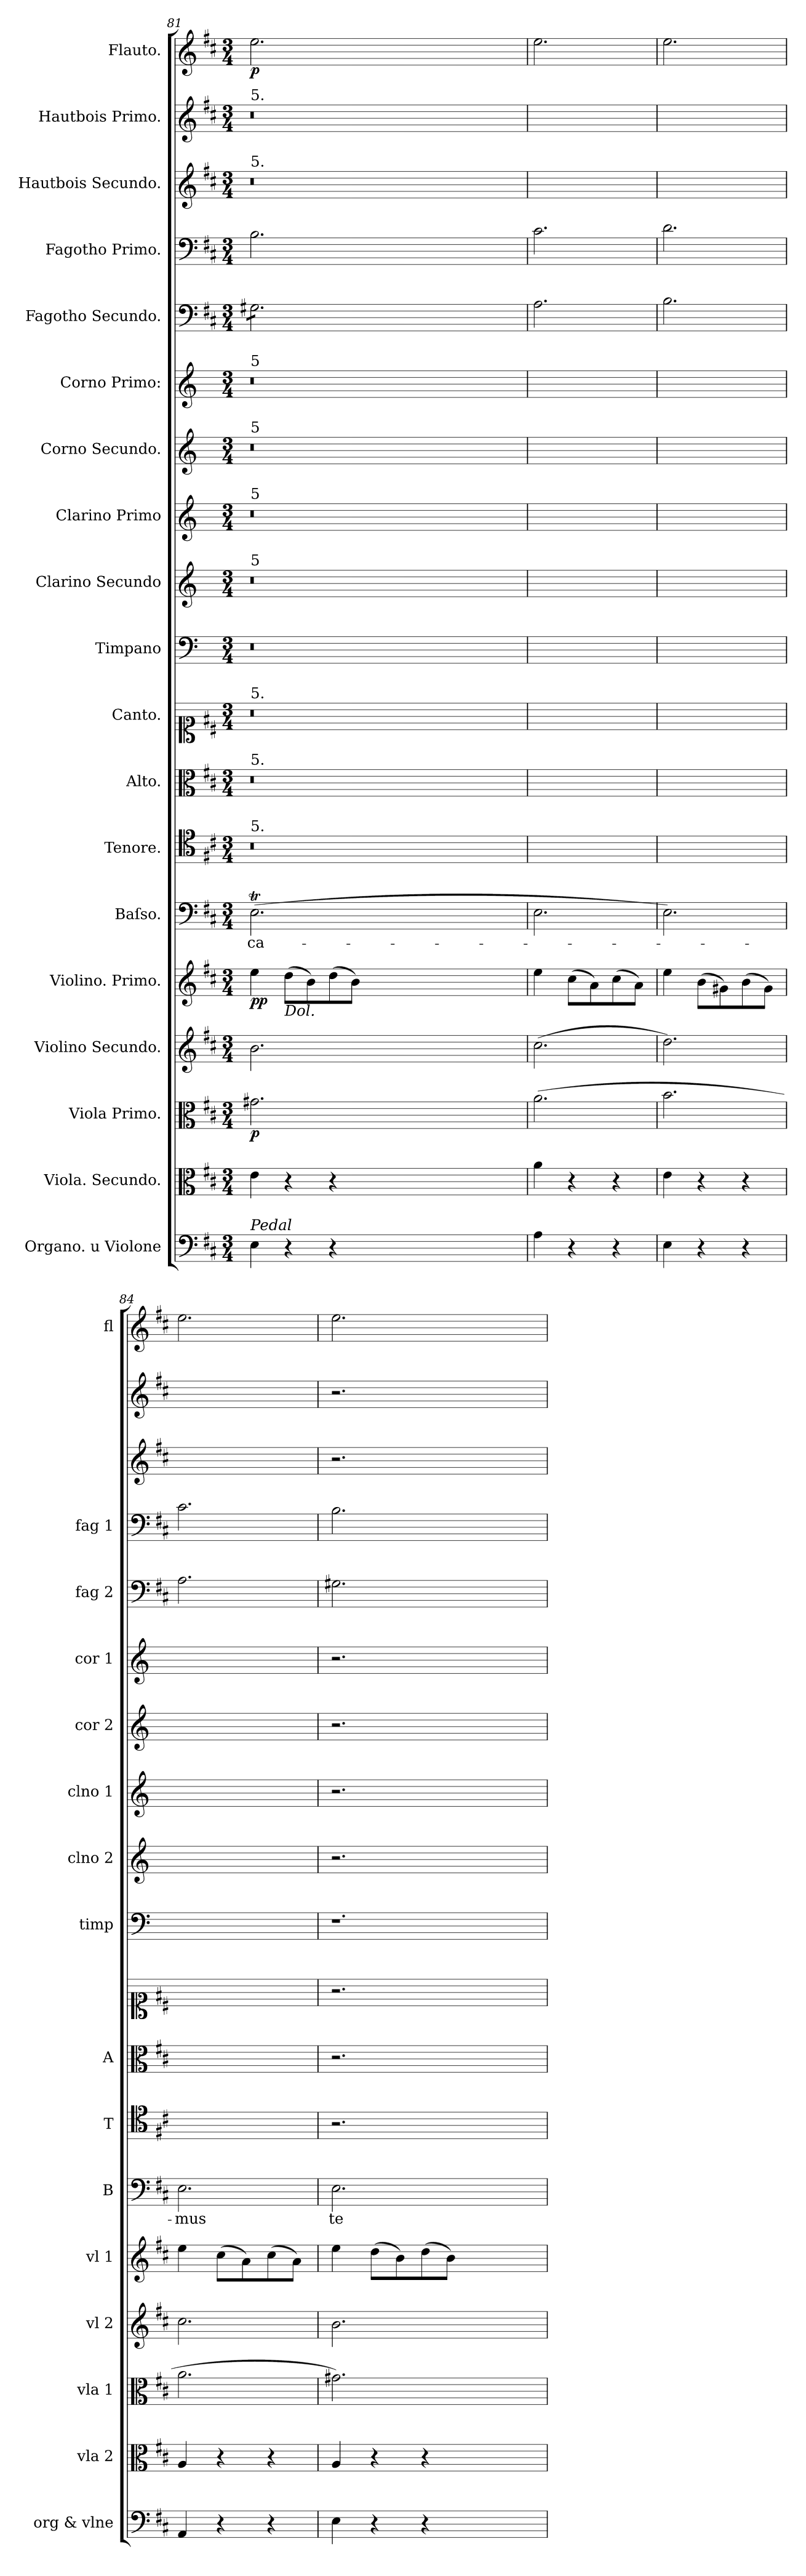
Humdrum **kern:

**kern	**kern	**kern	**dynam	**kern	**kern	**dynam	**kern	**text	**kern	**kern	**kern	**kern	**kern	**kern	**kern	**kern	**kern	**dynam	**kern	**dynam	**kern	**kern	**kern	**dynam
*part19	*part18	*part17	*part17	*part16	*part15	*part15	*part14	*part14	*part13	*part12	*part11	*part10	*part9	*part8	*part7	*part6	*part5	*part5	*part4	*part4	*part3	*part2	*part1	*part1
*staff19	*staff18	*staff17	*staff17	*staff16	*staff15	*staff15	*staff14	*staff14	*staff13	*staff12	*staff11	*staff10	*staff9	*staff8	*staff7	*staff6	*staff5	*staff5	*staff4	*staff4	*staff3	*staff2	*staff1	*staff1
*I"Organo. u Violone	*I"Viola. Secundo.	*I"Viola Primo.	*	*I"Violino Secundo.	*I"Violino. Primo.	*	*I"Baſso.	*	*I"Tenore.	*I"Alto.	*I"Canto.	*I"Timpano	*I"Clarino Secundo	*I"Clarino Primo	*I"Corno Secundo.	*I"Corno Primo:	*I"Fagotho Secundo.	*	*I"Fagotho Primo.	*	*I"Hautbois Secundo.	*I"Hautbois Primo.	*I"Flauto.	*
*I'org & vlne	*I'vla 2	*I'vla 1	*	*I'vl 2	*I'vl 1	*	*I'B	*	*I'T	*I'A	*	*I'timp	*I'clno 2	*I'clno 1	*I'cor 2	*I'cor 1	*I'fag 2	*	*I'fag 1	*	*	*	*I'fl	*
*clefF4	*clefC3	*clefC3	*	*clefG2	*clefG2	*	*clefF4	*	*clefC4	*clefC3	*clefC1	*clefF4	*clefG2	*clefG2	*clefG2	*clefG2	*clefF4	*	*clefF4	*	*clefG2	*clefG2	*clefG2	*
*	*	*	*	*	*	*	*	*	*	*	*	*	*ITrd-1c-2	*ITrd-1c-2	*ITrd-1c-2	*ITrd-1c-2	*	*	*	*	*	*	*	*
*k[f#c#]	*k[f#c#]	*k[f#c#]	*	*k[f#c#]	*k[f#c#]	*	*k[f#c#]	*	*k[f#c#]	*k[f#c#]	*k[f#c#]	*k[]	*k[f#c#]	*k[f#c#]	*k[f#c#]	*k[f#c#]	*k[f#c#]	*	*k[f#c#]	*	*k[f#c#]	*k[f#c#]	*k[f#c#]	*
*D:	*D:	*D:	*	*D:	*D:	*	*D:	*	*D:	*D:	*D:	*	*	*	*	*	*D:	*	*D:	*	*D:	*D:	*D:	*
*M3/4	*M3/4	*M3/4	*	*M3/4	*M3/4	*	*M3/4	*	*M3/4	*M3/4	*M3/4	*M3/4	*M3/4	*M3/4	*M3/4	*M3/4	*M3/4	*	*M3/4	*	*M3/4	*M3/4	*M3/4	*
=81	=81	=81	=81	=81	=81	=81	=81	=81	=81	=81	=81	=81	=81	=81	=81	=81	=81	=81	=81	=81	=81	=81	=81	=81
!	!	!	!	!	!	!	!	!	!	!	!	!	!	!	!	!	!	!	!	!	!	!LO:TX:a:t=5.	!	!
!	!	!	!	!	!	!	!	!	!	!	!	!	!	!	!	!	!	!	!	!	!LO:TX:a:t=5.	!	!	!
!	!	!	!	!	!	!	!	!	!	!	!	!	!	!	!	!LO:TX:a:t=5	!	!	!	!	!	!	!	!
!	!	!	!	!	!	!	!	!	!	!	!	!	!	!	!LO:TX:a:t=5	!	!	!	!	!	!	!	!	!
!	!	!	!	!	!	!	!	!	!	!	!	!	!	!LO:TX:a:t=5	!	!	!	!	!	!	!	!	!	!
!	!	!	!	!	!	!	!	!	!	!	!	!	!LO:TX:a:t=5	!	!	!	!	!	!	!	!	!	!	!
!	!	!	!	!	!	!	!	!	!	!	!LO:TX:a:t=5.	!	!	!	!	!	!	!	!	!	!	!	!	!
!	!	!	!	!	!	!	!	!	!	!LO:TX:a:t=5.	!	!	!	!	!	!	!	!	!	!	!	!	!	!
!	!	!	!	!	!	!	!	!	!LO:TX:a:t=5.	!	!	!	!	!	!	!	!	!	!	!	!	!	!	!
!LO:TX:a:i:t=Pedal	!	!	!	!	!	!	!	!	!	!	!	!	!	!	!	!	!	!	!	!	!	!	!	!
!	!	!	!	!	!	!	!	!	!	!	!	!	!	!	!	!	!	!LO:DY:a	!	!LO:DY:a	!	!	!	!
*	*	*	*	*	*	*	*	*	*	*	*	*	*	*	*	*	*tremolo	*	*	*	*	*	*	*
4E\	4e\	2.g#X\	p.	2.b\	4ee\	pp	(2.ET\	-ca-	0.r	0.r	0.r	0.r	0.r	0.r	0.r	0.r	8G#X\L	Piano	2.B\	Piano	0.r	0.r	2.ee\	p.
.	.	.	.	.	.	.	.	.	.	.	.	.	.	.	.	.	8G#X\	.	.	.	.	.	.	.
!	!	!	!	!	!LO:TX:b:i:t=Dol.	!	!	!	!	!	!	!	!	!	!	!	!	!	!	!	!	!	!	!
4r	4r	.	.	.	(8dd\L	.	.	.	.	.	.	.	.	.	.	.	8G#X\	.	.	.	.	.	.	.
.	.	.	.	.	8b\)	.	.	.	.	.	.	.	.	.	.	.	8G#X\	.	.	.	.	.	.	.
4r	4r	.	.	.	(8dd\	.	.	.	.	.	.	.	.	.	.	.	8G#X\	.	.	.	.	.	.	.
.	.	.	.	.	8b\J)	.	.	.	.	.	.	.	.	.	.	.	8G#X\J	.	.	.	.	.	.	.
*	*	*	*	*	*	*	*	*	*	*	*	*	*	*	*	*	*Xtremolo	*	*	*	*	*	*	*
0ryy	0ryy	0ryy	.	0ryy	0ryy	.	0ryy	.	.	.	.	.	.	.	.	.	0ryy	.	0ryy	.	.	.	0ryy	.
4ryy	4ryy	4ryy	.	4ryy	4ryy	.	4ryy	.	.	.	.	.	.	.	.	.	4ryy	.	4ryy	.	.	.	4ryy	.
=82	=82	=82	=82	=82	=82	=82	=82	=82	=82	=82	=82	=82	=82	=82	=82	=82	=82	=82	=82	=82	=82	=82	=82	=82
4A\	4a\	(2.a\	.	(2.cc#\	4ee\	.	2.E\	.	2.ryy	2.ryy	2.ryy	2.ryy	2.ryy	2.ryy	2.ryy	2.ryy	2.A\	.	2.c#\	.	2.ryy	2.ryy	2.ee\	.
4r	4r	.	.	.	(8cc#\L	.	.	.	.	.	.	.	.	.	.	.	.	.	.	.	.	.	.	.
.	.	.	.	.	8a\)	.	.	.	.	.	.	.	.	.	.	.	.	.	.	.	.	.	.	.
4r	4r	.	.	.	(8cc#\	.	.	.	.	.	.	.	.	.	.	.	.	.	.	.	.	.	.	.
.	.	.	.	.	8a\J)	.	.	.	.	.	.	.	.	.	.	.	.	.	.	.	.	.	.	.
=83	=83	=83	=83	=83	=83	=83	=83	=83	=83	=83	=83	=83	=83	=83	=83	=83	=83	=83	=83	=83	=83	=83	=83	=83
4E\	4e\	2.b\	.	2.dd\)	4ee\	.	2.E\)	.	2.ryy	2.ryy	2.ryy	2.ryy	2.ryy	2.ryy	2.ryy	2.ryy	2.B\	.	2.d\	.	2.ryy	2.ryy	2.ee\	.
4r	4r	.	.	.	(8b\L	.	.	.	.	.	.	.	.	.	.	.	.	.	.	.	.	.	.	.
.	.	.	.	.	8g#X\)	.	.	.	.	.	.	.	.	.	.	.	.	.	.	.	.	.	.	.
4r	4r	.	.	.	(8b\	.	.	.	.	.	.	.	.	.	.	.	.	.	.	.	.	.	.	.
.	.	.	.	.	8g#\J)	.	.	.	.	.	.	.	.	.	.	.	.	.	.	.	.	.	.	.
=84	=84	=84	=84	=84	=84	=84	=84	=84	=84	=84	=84	=84	=84	=84	=84	=84	=84	=84	=84	=84	=84	=84	=84	=84
4AA/	4A/	2.a\	.	2.cc#\	4ee\	.	2.E\	-mus	2.ryy	2.ryy	2.ryy	2.ryy	2.ryy	2.ryy	2.ryy	2.ryy	2.A\	.	2.c#\	.	2.ryy	2.ryy	2.ee\	.
4r	4r	.	.	.	(8cc#\L	.	.	.	.	.	.	.	.	.	.	.	.	.	.	.	.	.	.	.
.	.	.	.	.	8a\)	.	.	.	.	.	.	.	.	.	.	.	.	.	.	.	.	.	.	.
4r	4r	.	.	.	(8cc#\	.	.	.	.	.	.	.	.	.	.	.	.	.	.	.	.	.	.	.
.	.	.	.	.	8a\J)	.	.	.	.	.	.	.	.	.	.	.	.	.	.	.	.	.	.	.
=85	=85	=85	=85	=85	=85	=85	=85	=85	=85	=85	=85	=85	=85	=85	=85	=85	=85	=85	=85	=85	=85	=85	=85	=85
4E\	4A/	2.g#X\)	.	2.b\	4ee\	.	2.E\	te	2.r	2.r	2.r	1.r	2.r	2.r	2.r	2.r	2.G#X\	.	2.B\	.	2.r	2.r	2.ee\	.
4r	4r	.	.	.	(8dd\L	.	.	.	.	.	.	.	.	.	.	.	.	.	.	.	.	.	.	.
.	.	.	.	.	8b\)	.	.	.	.	.	.	.	.	.	.	.	.	.	.	.	.	.	.	.
4r	4r	.	.	.	(8dd\	.	.	.	.	.	.	.	.	.	.	.	.	.	.	.	.	.	.	.
.	.	.	.	.	8b\J)	.	.	.	.	.	.	.	.	.	.	.	.	.	.	.	.	.	.	.
2.ryy	2.ryy	2.ryy	.	2.ryy	2.ryy	.	2.ryy	.	2.ryy	2.ryy	2.ryy	.	2.ryy	2.ryy	2.ryy	2.ryy	2.ryy	.	2.ryy	.	2.ryy	2.ryy	2.ryy	.
=	=	=	=	=	=	=	=	=	=	=	=	=	=	=	=	=	=	=	=	=	=	=	=	=
*-	*-	*-	*-	*-	*-	*-	*-	*-	*-	*-	*-	*-	*-	*-	*-	*-	*-	*-	*-	*-	*-	*-	*-	*-
